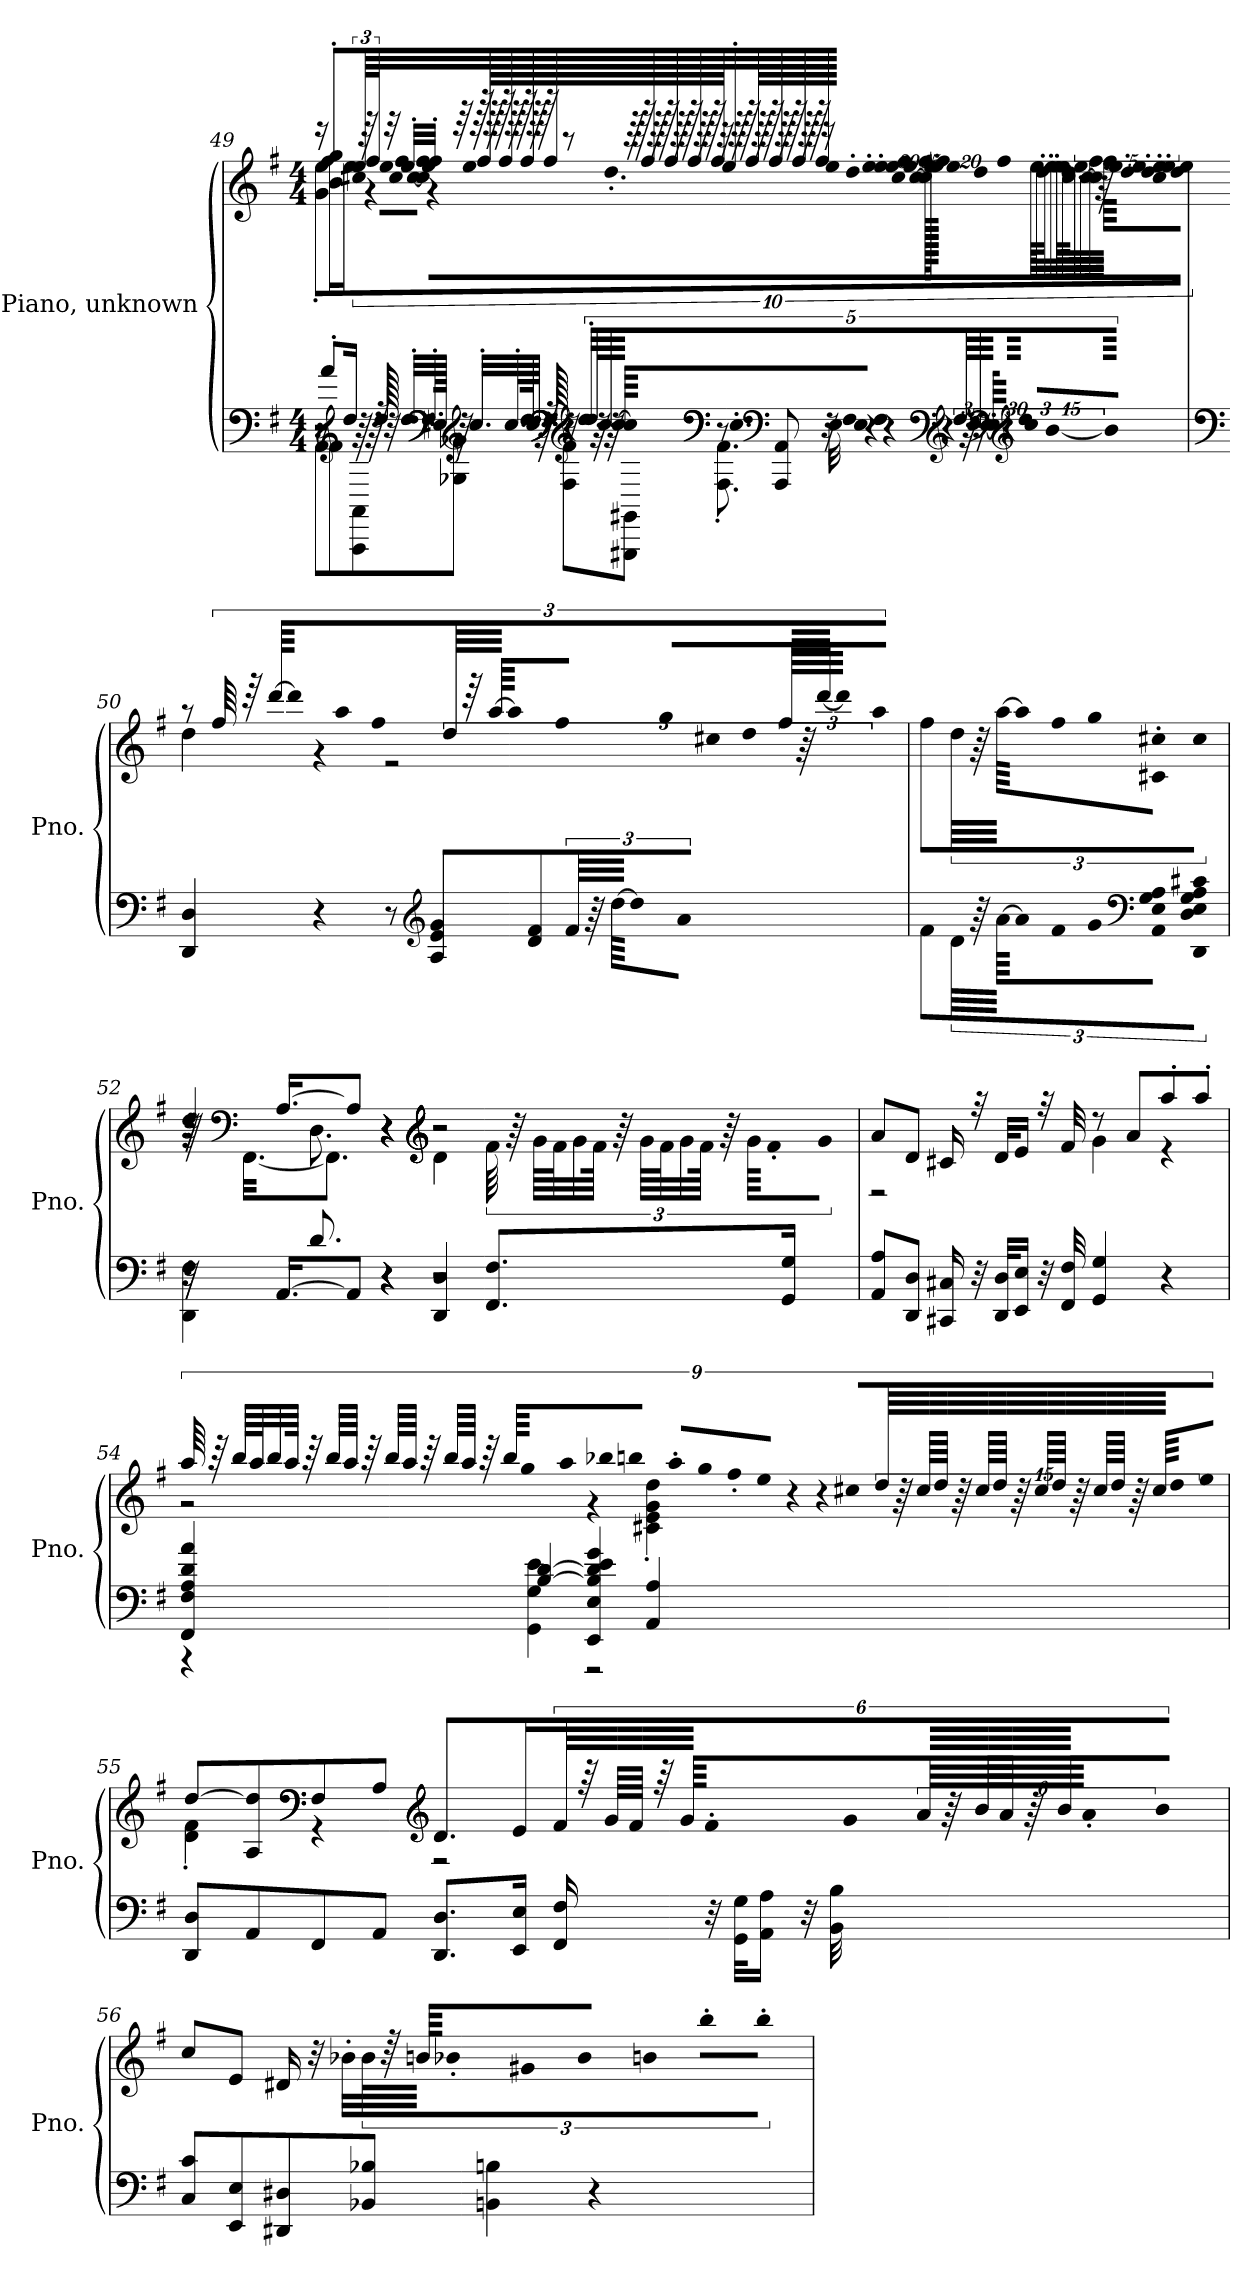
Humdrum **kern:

**kern	**kern
*part1	*part1
*staff2	*staff1
*I"Piano, unknown	*
*I'Pno.	*
!!LO:LB:g=z
*clefF4	*clefG2
*k[f#]	*k[f#]
*M4/4	*M4/4
=49	=49
*^	*^
*	*^	*	*
16r	8AA\L	2r	16r	8g\' 8ee\'L
8a'/L	.	.	8.ff#'/L	.
.	8AA\	.	.	16b\ 16gg\L
*clefG2	*	*	*	*
16dd/Jk	.	.	.	16ee\
!	!	!	!	!LO:N:vis=64
64r	8AAA\ 8AA\	.	96ee/Jkkk	640%9cc#X\JJkk
.	.	.	96r	.
!	!	!	!	!LO:N:vis=64
.	.	.	.	640%9r
128r	.	.	.	.
.	.	.	96ff#/	.
128dd/	.	.	.	.
!	!	!	!	!LO:N:vis=64
.	.	.	.	640%9ee\LLLL
32r	.	.	32r	.
!	!	!	!	!LO:N:vis=64
.	.	.	.	640%9cc#\
!	!	!	!	!LO:N:vis=64
.	.	.	.	640%9ff#\
32dd'/LLL	.	.	32ee'/LLL	.
!	!	!	!	!LO:N:vis=64
.	.	.	.	[640%9cc#\
!	!	!	!	!LO:N:vis=64
.	.	.	.	640%9cc#\] 640%9ff#\JJJJ
64.dd'/L	.	.	32ee'/JJJ	.
!	!	!	!	!LO:N:vis=64
.	.	.	.	640%9r
!	!	!	!	!LO:N:vis=64
.	.	.	.	640%9ff#\LLLL
128cc#X/JJJJk	.	.	.	.
*clefF4	*	*	*	*
64r	8BBB-X\ 8BB-X\J	.	64r	.
.	.	.	.	128ee\K
.	.	.	.	64.dd'\
*clefG2	*	*	*	*
32.cc#'/LLL	.	.	128r	.
.	.	.	128ff#/	.
.	.	.	64r	.
.	.	.	.	128ee\K
.	.	.	.	64.dd'\J
.	.	.	128r	.
.	.	.	128ff#/	.
64.cc#'/L	.	.	64r	.
.	.	.	.	32ee'\
.	.	.	128r	.
128dd/K	.	.	128ff#/	.
64cc#/JJJJ	.	.	64r	.
.	.	.	.	32ee'\
128r	.	.	128r	.
128dd/	.	.	128ff#/	.
*clefF4	*	*	*	*
32r	8AAA\ 8AA\L	4r	8r	.
*	*	*	*	*Xbrackettup
!	!	!	!	!LO:N:vis=256
.	.	.	.	1920%17ee\LL
!	!	!	!	!LO:N:vis=256
.	.	.	.	1920%17cc#\J
!	!	!	!	!LO:N:vis=64
.	.	.	.	960%17ff#\
*clefG2	*	*	*	*
32dd'/LLL	.	.	.	.
!	!	!	!	!LO:N:vis=256
.	.	.	.	1920%17ee\L
!	!	!	!	!LO:N:vis=256
.	.	.	.	[1920%17cc#\
!	!	!	!	!LO:N:vis=256
.	.	.	.	1920%17cc#\] 1920%17ff#\JJ
80dd/JJJk	.	.	.	.
.	.	.	.	[1920ee\
.	.	.	.	640%13ee'\]
80r	.	.	.	.
.	.	.	.	96ff#\L
80cc#/	.	.	.	.
.	.	.	.	96ee\
80r	.	.	.	.
.	.	.	.	96dd\
[80cc#/KLLL	.	.	.	.
.	.	.	.	96ff#\
32cc#/]	8GGG#X\ 8GG#X\J	.	64r	.
.	.	.	.	128ee\K
.	.	.	.	64.dd'\J
.	.	.	128r	.
.	.	.	128ff#/	.
64.cc#'/L	.	.	64r	.
.	.	.	.	32ee'\
.	.	.	128r	.
128dd/K	.	.	128ff#/	.
64cc#/JJJJ	.	.	64r	.
.	.	.	.	32ee'\
128r	.	.	128r	.
128dd/	.	.	128ff#/	.
32r	.	.	64r	.
.	.	.	.	128ee\KL
.	.	.	.	64.cc#'\
.	.	.	128r	.
.	.	.	128ff#/	.
*clefF4	*	*	*	*
32r	8.AAA\' 8.AA\'	8r	32r	.
*	*	*	*	*brackettup
.	.	.	.	80dd\ 80ee\
.	.	.	.	[80cc#\
.	.	.	.	80cc#\] 80ff#\JJJJ
*clefG2	*	*	*	*
96dd/	.	.	32ee'/	.
.	.	.	.	80r
96r	.	.	.	.
.	.	.	.	80ff#\LLLL
96cc#/	.	.	.	.
48r	.	.	64r	.
.	.	.	.	128ee\K
.	.	.	.	64.dd'\
.	.	.	128r	.
[96cc#/KLLL	.	.	.	.
.	.	.	128ff#/	.
32cc#/JJJ]	.	.	64r	.
.	.	.	.	128ee\K
.	.	.	.	64.dd'\J
.	.	.	128r	.
.	.	.	128ff#/	.
*clefF4	*	*	*	*
!LO:N:vis=64	!	!	!	!
960%17r	.	8AAA/ 8AA/	64r	.
.	.	.	.	32cc#\' 32ee\'
.	.	.	128r	.
*clefG2	*	*	*	*
!LO:N:vis=64	!	!	!	!
960%17dd/	.	.	.	.
.	.	.	128ff#/	.
.	.	.	64r	.
.	.	.	.	32ee'\
1920ryy	.	.	.	.
!LO:N:vis=64	!	!	!	!
960%17cc#/LLLL	.	.	.	.
.	.	.	128r	.
!LO:N:vis=256	!	!	!	!
[1920%17b/JJK	.	.	.	.
.	.	.	128ff#/	.
16b/JJ]	32r	.	16r	.
.	.	.	.	32dd\
.	32cc#\	.	.	.
.	.	.	.	32ee\JJJ
960ryy	960ryy	960ryy	960ryy	.
*v	*v	*v	*	*
!!LO:LB:g=z	!!
=50	=50	=50
*clefF4	*	*
4DD/ 4D/	8r	4dd\
.	96ff#/	.
.	96r	.
.	[96ddd/KKLL	.
.	16ddd/]	.
.	32aa/JK	.
4r	8ff#/	4r
.	96dd/Jkkk	.
.	96r	.
.	[96aa/KKLL	.
.	16aa/]	.
.	32ff#/JJk	.
8r	8gg/L	2r
*clefG2	*	*
8A/ 8e/ 8g/L	8cc#X/	.
8d/ 8f#/	8dd/	.
96f#/Jkkk	96ff#/Jkkk	.
96r	96r	.
[96dd\KKLL	[96ddd/KKLL	.
16dd\]	16ddd/]	.
32a\JJk	32aa/JJk	.
*	*v	*v
=51	=51
8f#/L	8ff#\L
96d/Jkkk	96dd\Jkkk
96r	96r
[96a\KKLL	[96aa\KKLL
16a\]	16aa\]
32f#\JK	32ff#\JK
8g\	8gg\
*clefF4	*
8AA\ 8E\ 8G\ 8A\J	8c#X\' 8cc#X\'J
2DD/ 2D/ 2E/ 2G/ 2A/ 2c#X/	2cc#\
!!LO:LB:g=z
=52	=52
*^	*^
*	*^	*	*^
*	*	*	*	*	*^
16r	4DD\ 4F#\	32r	4dd/	16r	32r	64r
*	*	*	*clefF4	*	*	*
.	.	.	.	.	.	[32.FF#\KKL
.	.	[16.AA/KL	.	.	[16.A/KL	.
8.d/	.	.	.	8.D\	.	8.FF#\J]
.	.	8AA/J]	.	.	8A/J]	.
4r	4r	4r	4r	4r	4r	4r
*	*	*	*clefG2	*	*	*
4DD/ 4D/	2r	2r	2r	4d\	2r	2r
8.FF#/ 8.F#/L	.	.	.	96f#\	.	.
.	.	.	.	96r	.	.
.	.	.	.	96g\LLLL	.	.
*	*	*	*	*Xbrackettup	*	*
.	.	.	.	96f#\J	.	.
.	.	.	.	48g\	.	.
*	*	*	*	*brackettup	*	*
.	.	.	.	96f#\JJJk	.	.
.	.	.	.	96r	.	.
.	.	.	.	96g\LLLL	.	.
*	*	*	*	*Xbrackettup	*	*
.	.	.	.	96f#\J	.	.
.	.	.	.	48g\	.	.
*	*	*	*	*brackettup	*	*
.	.	.	.	96f#\JJJk	.	.
.	.	.	.	96r	.	.
.	.	.	.	96g\KLLL	.	.
.	.	.	.	32f#'\J	.	.
16GG/ 16G/Jk	.	.	.	16g\JJ	.	.
*v	*v	*v	*	*	*	*
*	*	*v	*v	*v
=53	=53	=53
8AA/ 8A/L	8a/L	2r
8DD/ 8D/J	8d/J	.
16CC#X/ 16C#X/	16c#X/	.
32r	32r	.
32DD/ 32D/KLL	32d/KLL	.
16EE/ 16E/JJ	16e/JJ	.
32r	32r	.
32FF#/ 32F#/	32f#/	.
4GG/ 4G/	8r	4g\
.	8a/L	.
4r	8aa'/	4r
.	8aa'/J	.
!!LO:PB:g=z	!!
=54	=54	=54
*^	*	*
4FF#/ 4F#/ 4A/ 4d/ 4a/	4r	96aa/	2r
.	.	96r	.
.	.	96bb/LLLL	.
*	*	*Xbrackettup	*
.	.	96aa/J	.
.	.	48bb/	.
*	*	*brackettup	*
.	.	96aa/JJJk	.
.	.	96r	.
.	.	96bb/LLLL	.
.	.	96aa/JJJJ	.
.	.	96r	.
.	.	96bb/LLLL	.
.	.	96aa/JJJJ	.
.	.	96r	.
.	.	96bb/LLLL	.
.	.	96aa/JJJJ	.
.	.	96r	.
.	.	96bb/KLLL	.
.	.	32gg/	.
.	.	32aa/JJ	.
[4B/ [4d/	4GG\ 4G\ 4e\	8bb-X/	.
.	.	8bbn/J	.
4EE/ 4E/ 4B/] 4d/] 4e/ 4g/	2r	16aa'/LL	4r
.	.	16gg/	.
.	.	16ff#'/	.
.	.	16ee/JJ	.
4AA/ 4A/	.	64r	4c#X\' 4e\' 4g\' 4dd\'
.	.	128r	.
.	.	128cc#X/KLLLL	.
.	.	96dd/JJJJ	.
.	.	96r	.
.	.	96cc#/LLLL	.
.	.	96dd/JJJJ	.
.	.	96r	.
.	.	96cc#/LLLL	.
.	.	96dd/JJJJ	.
.	.	96r	.
.	.	96cc#/LLLL	.
.	.	96dd/JJJJ	.
.	.	96r	.
.	.	96cc#/LLLL	.
.	.	96dd/JJJJ	.
.	.	96r	.
.	.	96cc#/KLLL	.
.	.	32dd/	.
.	.	32ee/JJJ	.
*v	*v	*	*
!!LO:LB:g=z	!!
=55	=55	=55
8DD/ 8D/L	[8dd/L	4d\' 4f#\'
8AA/	8A/ 8dd/]	.
*	*clefF4	*
8FF#/	8F#/	4r
8AA/J	8A/J	.
*	*clefG2	*
8.DD/ 8.D/L	8.d/L	2r
16EE/ 16E/Jk	16e/L	.
16FF#/ 16F#/	96f#/JJkk	.
.	96r	.
.	96g/LLLL	.
.	96f#/JJJJ	.
.	96r	.
.	96g/KLLL	.
32r	32f#'/	.
32GG\ 32G\KLL	32g/	.
16AA\ 16A\JJ	96a/JJJk	.
.	96r	.
.	96b/LLLL	.
.	96a/JJJJ	.
.	96r	.
.	96b/KLLL	.
32r	32a'/	.
32BB\ 32B\	32b/JJJ	.
*	*v	*v
!!LO:LB:g=z
=56	=56
8C/ 8c/L	8cc/L
8EE/ 8E/	8e/J
8DD#X/ 8D#X/	16d#X/
.	32r
.	32b-X'\LLL
8BB-X/ 8B-X/J	96b-\JJJk
.	96r
.	96bn/KLLL
.	32b-X'/
.	32g#X/
.	32b-/JJJ
4BBn\ 4Bn\	4bn\
4r	8bb'\L
.	8bb'\J
=	=
*-	*-
